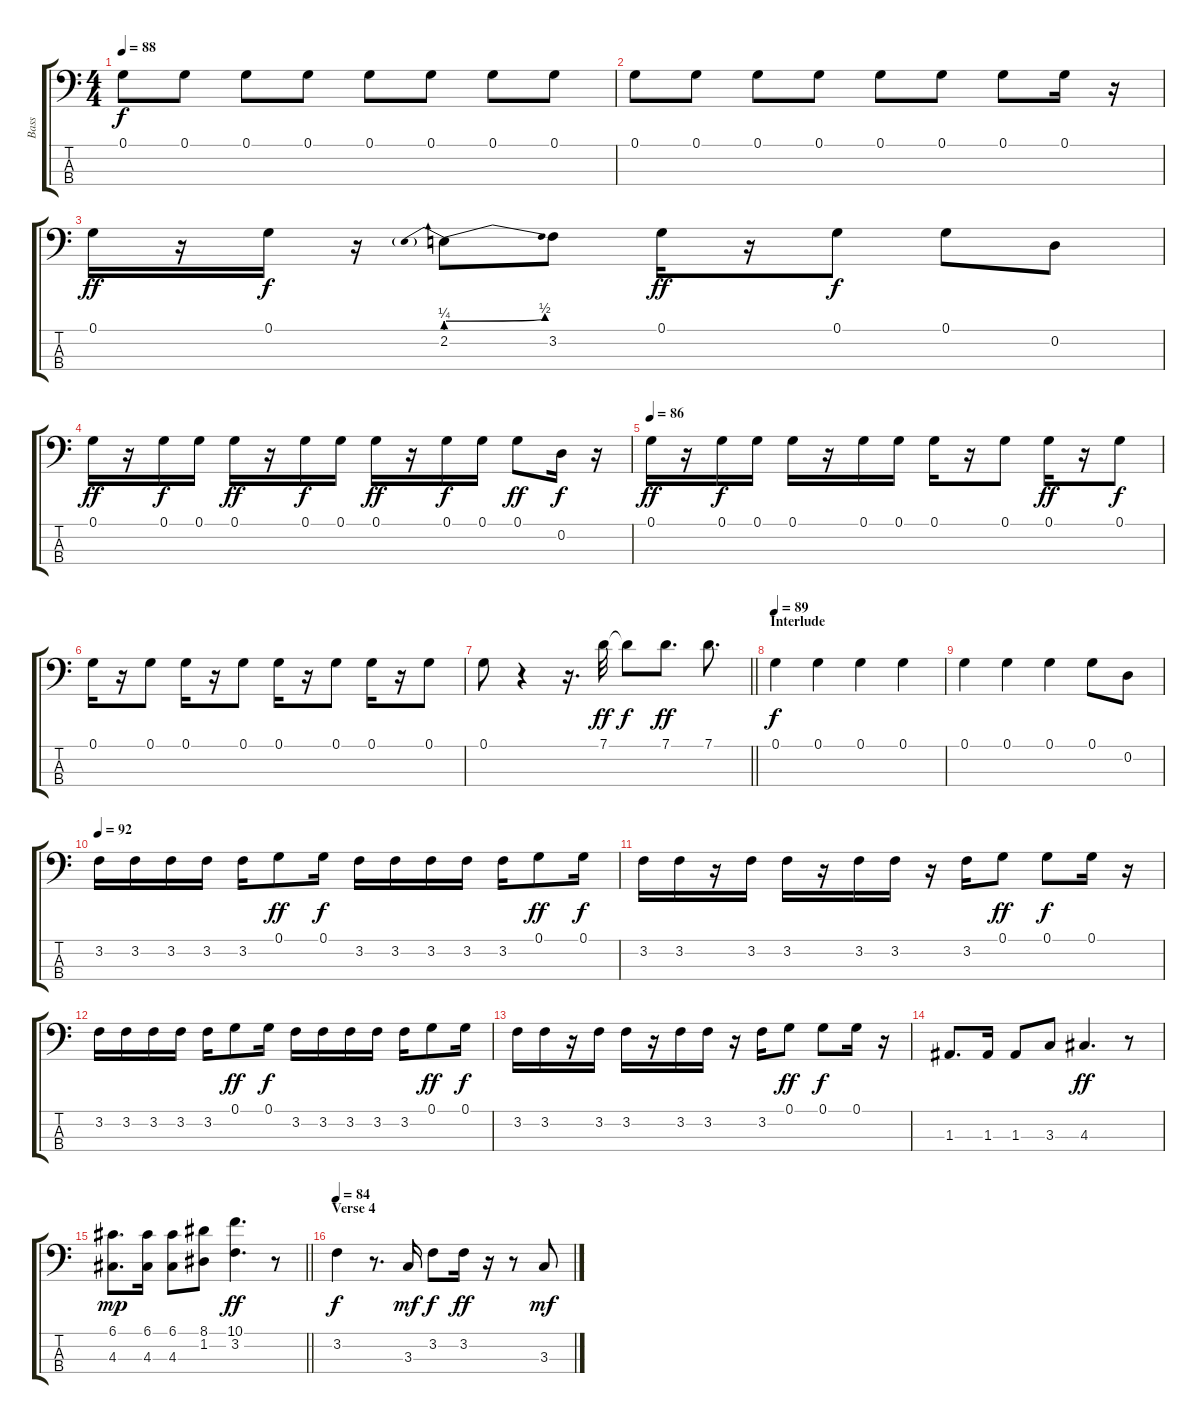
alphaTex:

\track ("Bass" "Bass") {instrument acousticbass}
\staff {score tabs}
\tuning (G2 D2 A1 E1) {hide}
\ts (4 4)
\tempo 88
\clef f4
\ks c
0.1.8{dy f} 0.1.8 0.1.8 0.1.8 0.1.8 0.1.8 0.1.8 0.1.8 |
0.1.8 0.1.8 0.1.8 0.1.8 0.1.8 0.1.8 0.1.8 0.1.16 r.16 |
0.1.16{dy ff} r.16 0.1.16{dy f} r.16 2.2{be (prebendbend 0 1 60 2)}.8 3.2.8 0.1.16{dy ff} r.16 0.1.8{dy f} 0.1.8 0.2.8 |
0.1.16{dy ff} r.16 0.1.16{dy f} 0.1.16 0.1.16{dy ff} r.16 0.1.16{dy f} 0.1.16 0.1.16{dy ff} r.16 0.1.16{dy f} 0.1.16 0.1.8{dy ff} 0.2.16{dy f} r.16 |
\tempo 86
0.1.16{dy ff} r.16 0.1.16{dy f} 0.1.16 0.1.16 r.16 0.1.16 0.1.16 0.1.16 r.16 0.1.8 0.1.16{dy ff} r.16 0.1.8{dy f} |
0.1.16 r.16 0.1.8 0.1.16 r.16 0.1.8 0.1.16 r.16 0.1.8 0.1.16 r.16 0.1.8 |
\barLineRight lightlight
0.1.8 r.4 r.16{d} 7.1.32{dy ff} 7.1{t}.8{dy f} 7.1.8{d dy ff} 7.1.8{d} |
\section ("" "Interlude")
\tempo 89
0.1.4{dy f} 0.1.4 0.1.4 0.1.4 |
0.1.4 0.1.4 0.1.4 0.1.8 0.2.8 |
\tempo 92
3.2.16 3.2.16 3.2.16 3.2.16 3.2.16 0.1.8{dy ff} 0.1.16{dy f} 3.2.16 3.2.16 3.2.16 3.2.16 3.2.16 0.1.8{dy ff} 0.1.16{dy f} |
3.2.16 3.2.16 r.16 3.2.16 3.2.16 r.16 3.2.16 3.2.16 r.16 3.2.16 0.1.8{dy ff} 0.1.8{dy f} 0.1.16 r.16 |
3.2.16 3.2.16 3.2.16 3.2.16 3.2.16 0.1.8{dy ff} 0.1.16{dy f} 3.2.16 3.2.16 3.2.16 3.2.16 3.2.16 0.1.8{dy ff} 0.1.16{dy f} |
3.2.16 3.2.16 r.16 3.2.16 3.2.16 r.16 3.2.16 3.2.16 r.16 3.2.16 0.1.8{dy ff} 0.1.8{dy f} 0.1.16 r.16 |
1.3.8{d} 1.3.16 1.3.8 3.3.8 4.3.4{d dy ff} r.8 |
\barLineRight lightlight
(6.1 4.3).8{d dy mp} (6.1 4.3).16 (6.1 4.3).8 (8.1 1.2).8 (10.1 3.2).4{d dy ff} r.8 |
\section ("" "Verse 4")
\tempo 84
3.2.4{dy f} r.8{d} 3.3.16{dy mf} 3.2.8{dy f} 3.2.16{dy ff} r.16 r.8 3.3.8{dy mf}
